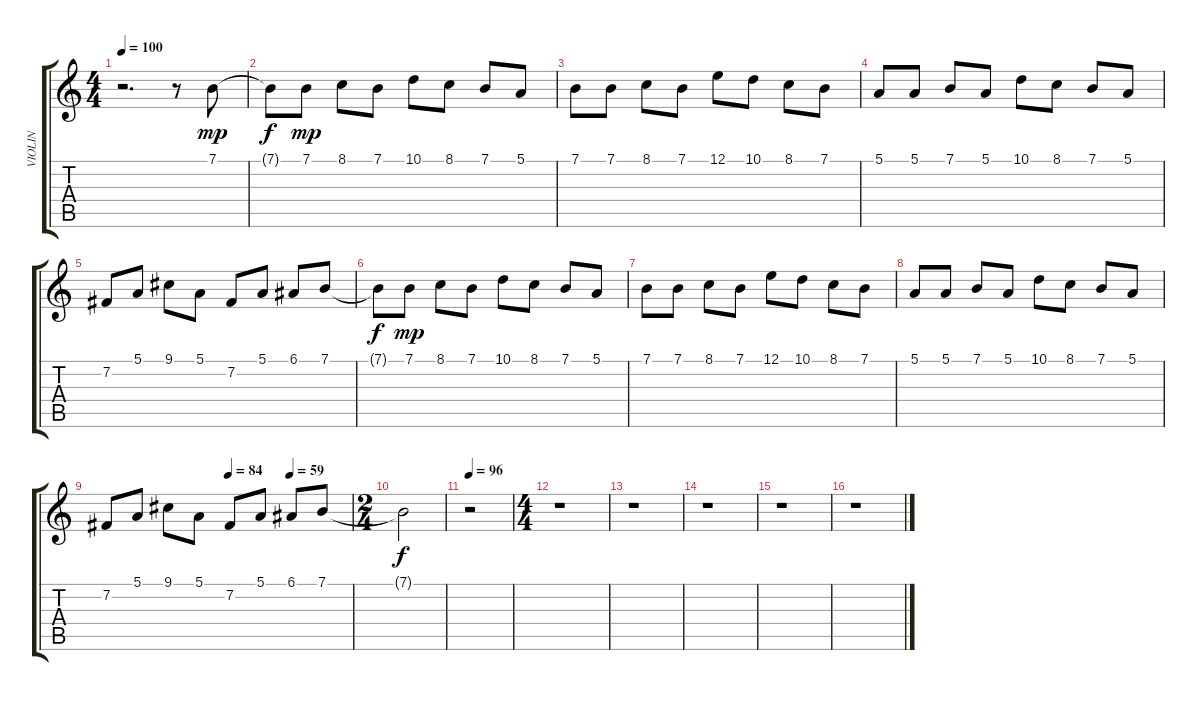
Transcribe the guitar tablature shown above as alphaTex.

\track ("VIOLIN" "VIOLIN") {instrument violin}
\staff {score tabs}
\tuning (E4 B3 G3 D3 A2 E2) {hide}
\ts (4 4)
\tempo 100
\clef g2
\ks c
r.2{d dy mp} r.8 7.1.8 |
7.1{t}.8{dy f} 7.1.8{dy mp} 8.1.8 7.1.8 10.1.8 8.1.8 7.1.8 5.1.8 |
7.1.8 7.1.8 8.1.8 7.1.8 12.1.8 10.1.8 8.1.8 7.1.8 |
5.1.8 5.1.8 7.1.8 5.1.8 10.1.8 8.1.8 7.1.8 5.1.8 |
7.2.8 5.1.8 9.1.8 5.1.8 7.2.8 5.1.8 6.1.8 7.1.8 |
7.1{t}.8{dy f} 7.1.8{dy mp} 8.1.8 7.1.8 10.1.8 8.1.8 7.1.8 5.1.8 |
7.1.8 7.1.8 8.1.8 7.1.8 12.1.8 10.1.8 8.1.8 7.1.8 |
5.1.8 5.1.8 7.1.8 5.1.8 10.1.8 8.1.8 7.1.8 5.1.8 |
\tempo (84 0.5)
\tempo (59 0.75)
7.2.8 5.1.8 9.1.8 5.1.8 7.2.8 5.1.8 6.1.8 7.1.8 |
\ts (2 4)
7.1{t}.2{dy f} |
\tempo 96
r.2 |
\ts (4 4)
r.1 |
r.1 |
r.1 |
r.1 |
r.1
